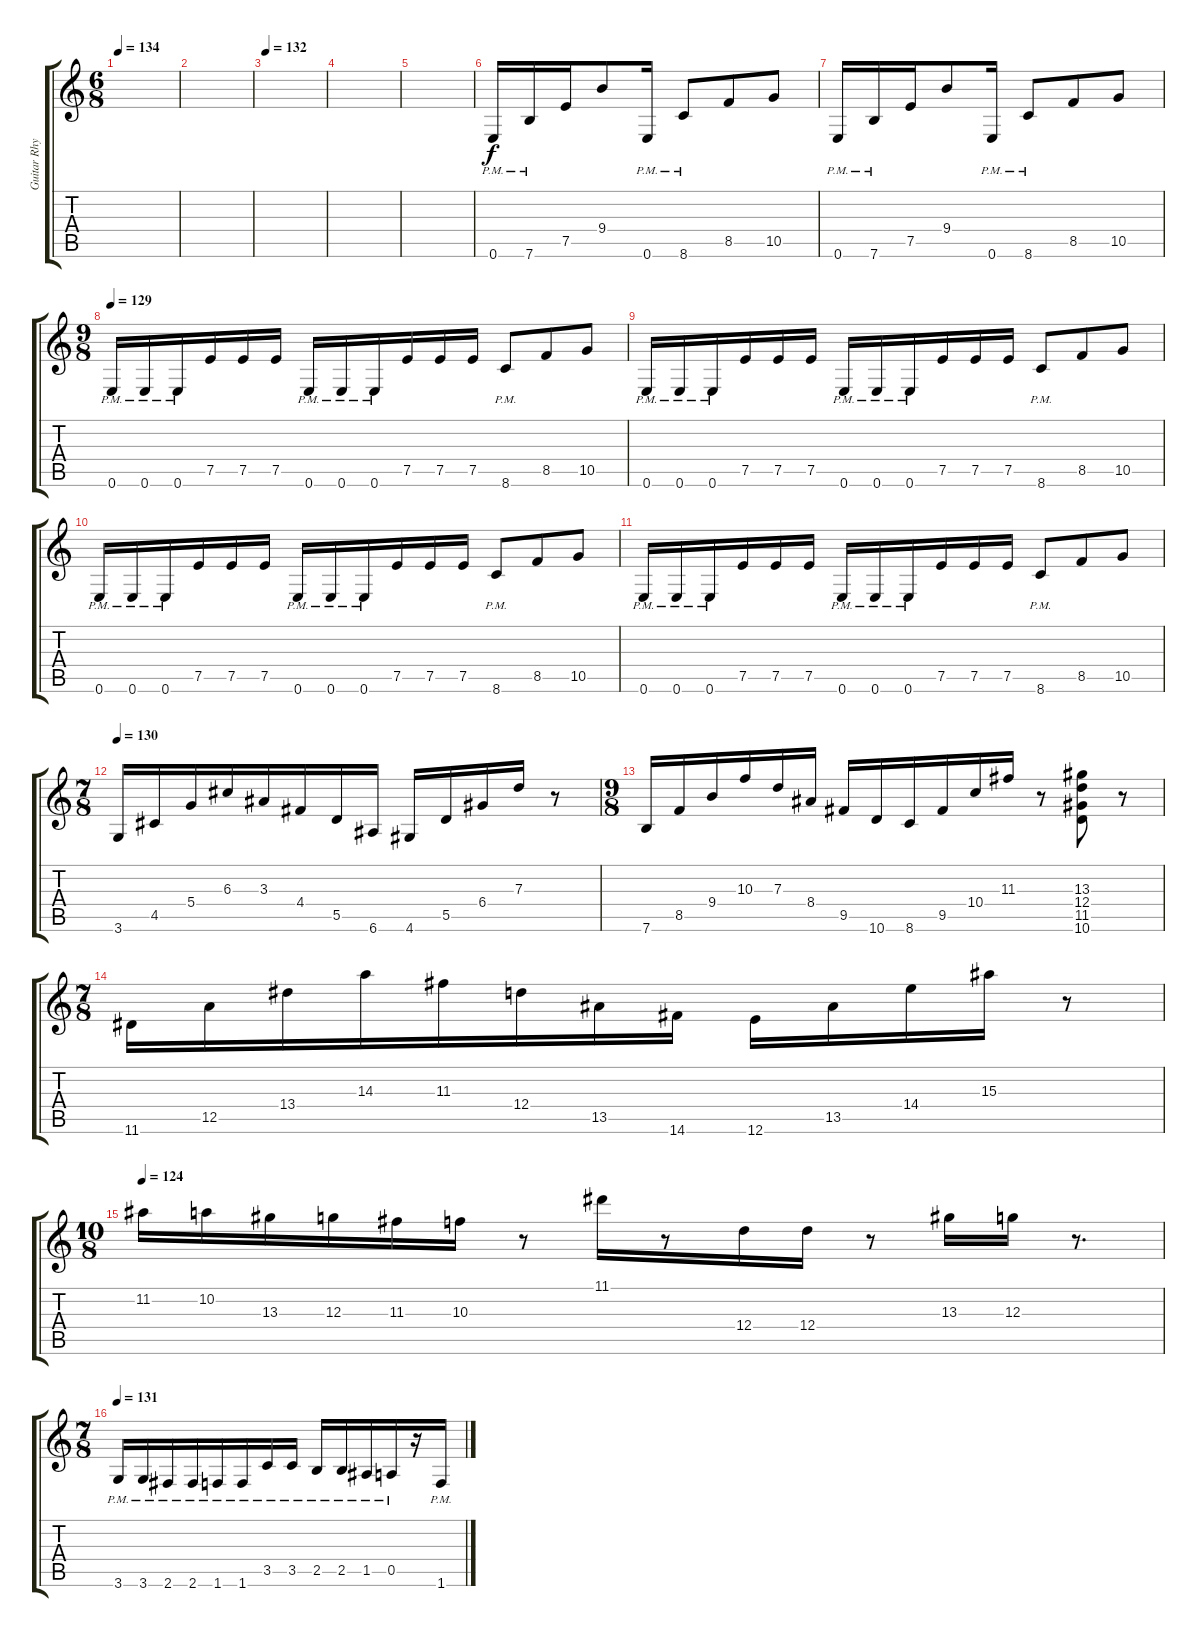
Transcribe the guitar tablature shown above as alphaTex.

\track ("Guitar Rhytm" "Guitar Rhy") {instrument distortionguitar}
\staff {score tabs}
\tuning (E4 B3 G3 D3 A2 E2) {hide}
\ts (6 8)
\tempo 134
\clef g2
\ks aminor
|
|
\tempo 132
|
|
|
0.6{pm}.16 7.6{pm}.16 7.5.16 9.4.8 0.6{pm}.16 8.6{pm}.8 8.5.8 10.5.8 |
0.6{pm}.16 7.6{pm}.16 7.5.16 9.4.8 0.6{pm}.16 8.6{pm}.8 8.5.8 10.5.8 |
\ts (9 8)
\tempo 129
0.6{pm}.16 0.6{pm}.16 0.6{pm}.16 7.5.16 7.5.16 7.5.16 0.6{pm}.16 0.6{pm}.16 0.6{pm}.16 7.5.16 7.5.16 7.5.16 8.6{pm}.8 8.5.8 10.5.8 |
0.6{pm}.16 0.6{pm}.16 0.6{pm}.16 7.5.16 7.5.16 7.5.16 0.6{pm}.16 0.6{pm}.16 0.6{pm}.16 7.5.16 7.5.16 7.5.16 8.6{pm}.8 8.5.8 10.5.8 |
0.6{pm}.16 0.6{pm}.16 0.6{pm}.16 7.5.16 7.5.16 7.5.16 0.6{pm}.16 0.6{pm}.16 0.6{pm}.16 7.5.16 7.5.16 7.5.16 8.6{pm}.8 8.5.8 10.5.8 |
0.6{pm}.16 0.6{pm}.16 0.6{pm}.16 7.5.16 7.5.16 7.5.16 0.6{pm}.16 0.6{pm}.16 0.6{pm}.16 7.5.16 7.5.16 7.5.16 8.6{pm}.8 8.5.8 10.5.8 |
\ts (7 8)
\tempo 130
3.6.16 4.5.16 5.4.16 6.3.16 3.3.16 4.4.16 5.5.16 6.6.16 4.6.16 5.5.16 6.4.16 7.3.16 r.8 |
\ts (9 8)
7.6.16 8.5.16 9.4.16 10.3.16 7.3.16 8.4.16 9.5.16 10.6.16 8.6.16 9.5.16 10.4.16 11.3.16 r.8 (13.3 12.4 11.5 10.6).8 r.8 |
\ts (7 8)
11.6.16 12.5.16 13.4.16 14.3.16 11.3.16 12.4.16 13.5.16 14.6.16 12.6.16 13.5.16 14.4.16 15.3.16 r.8 |
\ts (10 8)
\tempo 124
11.2.16 10.2.16 13.3.16 12.3.16 11.3.16 10.3.16 r.8 11.1.16 r.8 12.4.16 12.4.16 r.8 13.3.16 12.3.16 r.8{d} |
\ts (7 8)
\tempo 131
3.6{pm}.16 3.6{pm}.16 2.6{pm}.16 2.6{pm}.16 1.6{pm}.16 1.6{pm}.16 3.5{pm}.16 3.5{pm}.16 2.5{pm}.16 2.5{pm}.16 1.5{pm}.16 0.5{pm}.16 r.16 1.6{pm}.16
